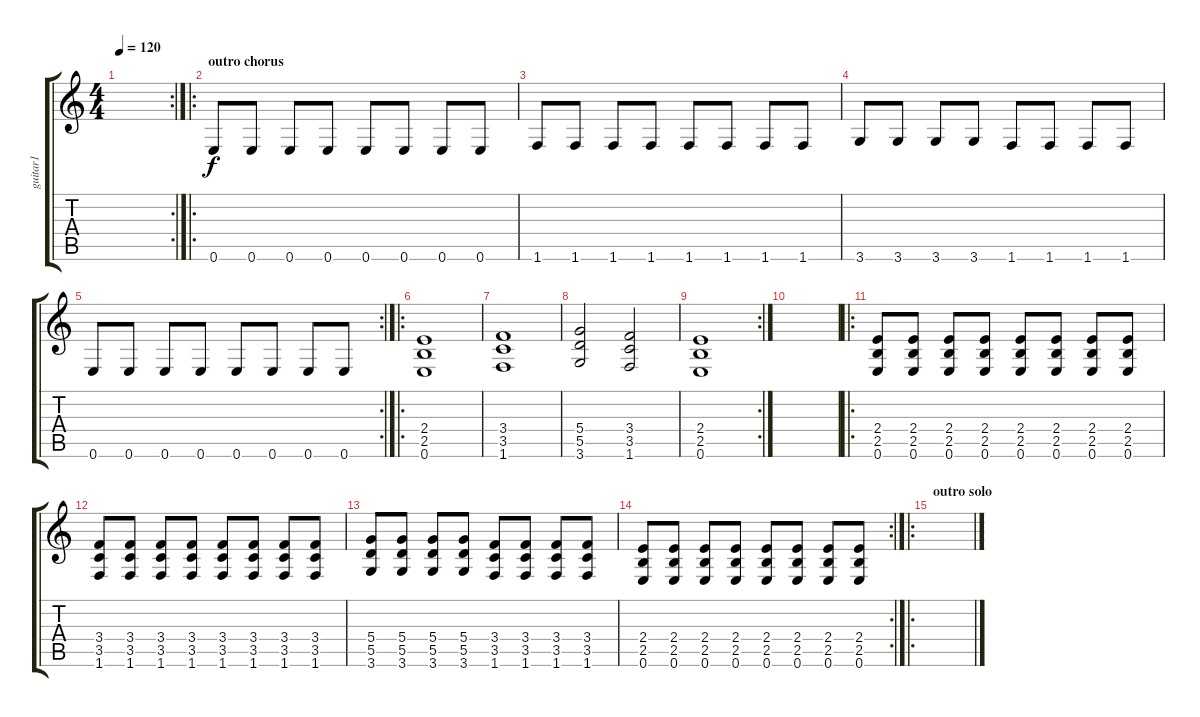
\track ("guitar1" "guitar1") {instrument distortionguitar}
\staff {score tabs}
\tuning (E4 B3 G3 D3 A2 E2) {hide}
\rc 2
\ts (4 4)
\tempo 120
\clef g2
\ks c
|
\ro
\section ("" "outro chorus")
0.6.8{dy f} 0.6.8 0.6.8 0.6.8 0.6.8 0.6.8 0.6.8 0.6.8 |
1.6.8 1.6.8 1.6.8 1.6.8 1.6.8 1.6.8 1.6.8 1.6.8 |
3.6.8 3.6.8 3.6.8 3.6.8 1.6.8 1.6.8 1.6.8 1.6.8 |
\rc 2
0.6.8 0.6.8 0.6.8 0.6.8 0.6.8 0.6.8 0.6.8 0.6.8 |
\ro
(2.4 2.5 0.6).1 |
(3.4 3.5 1.6).1 |
(5.4 5.5 3.6).2 (3.4 3.5 1.6).2 |
\rc 2
(2.4 2.5 0.6).1 |
|
\ro
(2.4 2.5 0.6).8 (2.4 2.5 0.6).8 (2.4 2.5 0.6).8 (2.4 2.5 0.6).8 (2.4 2.5 0.6).8 (2.4 2.5 0.6).8 (2.4 2.5 0.6).8 (2.4 2.5 0.6).8 |
(3.4 3.5 1.6).8 (3.4 3.5 1.6).8 (3.4 3.5 1.6).8 (3.4 3.5 1.6).8 (3.4 3.5 1.6).8 (3.4 3.5 1.6).8 (3.4 3.5 1.6).8 (3.4 3.5 1.6).8 |
(5.4 5.5 3.6).8 (5.4 5.5 3.6).8 (5.4 5.5 3.6).8 (5.4 5.5 3.6).8 (3.4 3.5 1.6).8 (3.4 3.5 1.6).8 (3.4 3.5 1.6).8 (3.4 3.5 1.6).8 |
\rc 2
(2.4 2.5 0.6).8 (2.4 2.5 0.6).8 (2.4 2.5 0.6).8 (2.4 2.5 0.6).8 (2.4 2.5 0.6).8 (2.4 2.5 0.6).8 (2.4 2.5 0.6).8 (2.4 2.5 0.6).8 |
\ro
\section ("" "outro solo")
